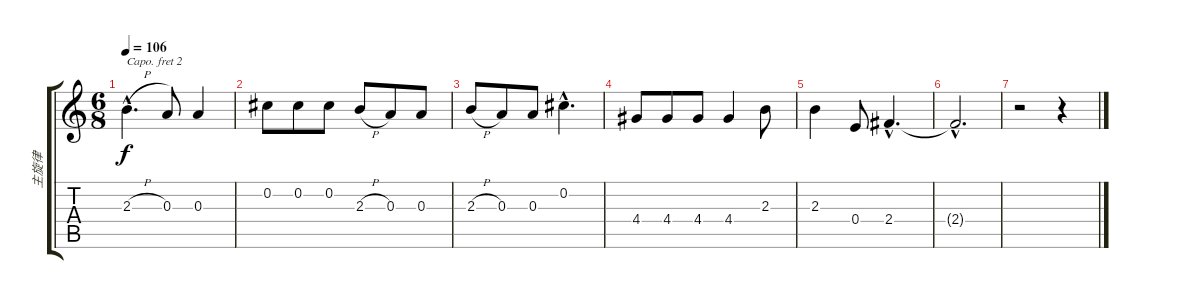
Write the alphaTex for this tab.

\track ("主旋律" "主旋律") {instrument acousticguitarnylon}
\staff {score tabs}
\capo 2
\tuning (E4 B3 G3 D3 A2 E2) {hide}
\ts (6 8)
\tempo 106
\clef g2
\ks c
2.3{h hac}.4{d dy f} 0.3.8 0.3.4 |
0.2.8 0.2.8 0.2.8 2.3{h}.8 0.3.8 0.3.8 |
2.3{h}.8 0.3.8 0.3.8 0.2{hac}.4{d} |
4.4.8 4.4.8 4.4.8 4.4.4 2.3.8 |
2.3.4 0.4.8 2.4{hac}.4{d} |
2.4{hac t}.2{d} |
r.2 r.4
